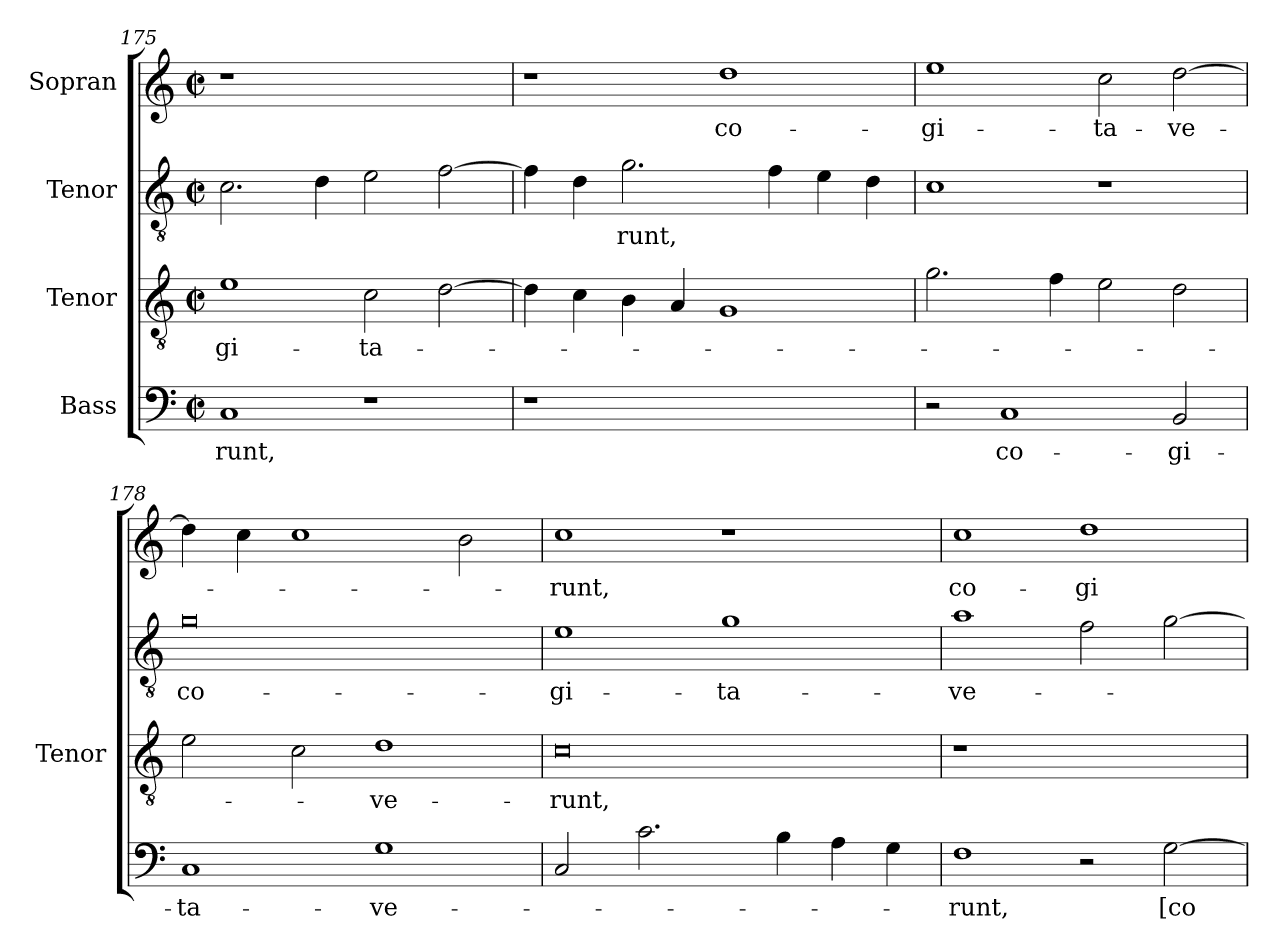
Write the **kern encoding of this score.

**kern	**text	**kern	**text	**kern	**text	**kern	**text
*part4	*part4	*part3	*part3	*part2	*part2	*part1	*part1
*staff4	*staff4	*staff3	*staff3	*staff2	*staff2	*staff1	*staff1
*I"Bass	*	*I"Tenor	*	*I"Tenor	*	*I"Sopran	*
*	*	*I'Tenor	*	*	*	*	*
*clefF4	*	*clefGv2	*	*clefGv2	*	*clefG2	*
*	*	*ITrd7c12	*	*ITrd7c12	*	*	*
*k[]	*	*k[]	*	*k[]	*	*k[]	*
*M2/2	*	*M2/2	*	*M2/2	*	*M2/2	*
*met(c|)	*	*met(c|)	*	*met(c|)	*	*met(c|)	*
=175	=175	=175	=175	=175	=175	=175	=175
!	!LO:LY:b:color=#000000	!	!	!	!	!	!
!	!	!	!LO:LY:b:color=#000000	!	!	!LO:N:vis=1	!
1Ci	-runt,	1Ei	-gi-	2.Ci\	.	1r	.
.	.	.	.	4Di\	.	.	.
!	!	!	!LO:LY:b:color=#000000	!	!	!	!
1r	.	2Ci\	-ta-	2Ei\	.	1ryy	.
.	.	[>2Di\	.	[>2Fi\	.	.	.
=176	=176	=176	=176	=176	=176	=176	=176
!LO:N:vis=1	!	!	!	!	!	!	!
1r	.	4Di\]	.	4Fi\]	.	1r	.
.	.	4Ci\	.	4Di\	.	.	.
!	!	!	!	!	!LO:LY:b:color=#000000	!	!
.	.	4BBi\	.	2.Gi\	-runt,	.	.
.	.	4AAi/	.	.	.	.	.
!	!	!	!	!	!	!	!LO:LY:b:color=#000000
1ryy	.	1GGi	.	.	.	1ddi	co-
.	.	.	.	4Fi\	.	.	.
.	.	.	.	4Ei\	.	.	.
.	.	.	.	4Di\	.	.	.
=177	=177	=177	=177	=177	=177	=177	=177
!	!	!	!	!	!	!	!LO:LY:b:color=#000000
2r	.	2.Gi\	.	1Ci	.	1eei	-gi-
!	!LO:LY:b:color=#000000	!	!	!	!	!	!
1Ci	co-	.	.	.	.	.	.
.	.	4Fi\	.	.	.	.	.
!	!	!	!	!	!	!	!LO:LY:b:color=#000000
.	.	2Ei\	.	1r	.	2cci\	-ta-
!	!LO:LY:b:color=#000000	!	!	!	!	!	!
!	!	!	!	!	!	!	!LO:LY:b:color=#000000
2BBi/	-gi-	2Di\	.	.	.	[>2ddi\	-ve-
=178	=178	=178	=178	=178	=178	=178	=178
!	!LO:LY:b:color=#000000	!	!	!	!	!	!
!	!	!	!	!	!LO:LY:b:color=#000000	!	!
1Ci	-ta-	2Ei\	.	0Gi	co-	4ddi\]	.
.	.	.	.	.	.	4cci\	.
.	.	2Ci\	.	.	.	1cci	.
!	!LO:LY:b:color=#000000	!	!	!	!	!	!
!	!	!	!LO:LY:b:color=#000000	!	!	!	!
1Gi	-ve-	1Di	-ve-	.	.	.	.
.	.	.	.	.	.	2bi\	.
!!LO:LB:g=z
=179	=179	=179	=179	=179	=179	=179	=179
!	!	!	!LO:LY:b:color=#000000	!	!	!	!
!	!	!	!	!	!LO:LY:b:color=#000000	!	!
!	!	!	!	!	!	!	!LO:LY:b:color=#000000
2Ci/	.	0Ci	-runt,	1Ei	-gi-	1cci	-runt,
2.ci\	.	.	.	.	.	.	.
!	!	!	!	!	!LO:LY:b:color=#000000	!	!
.	.	.	.	1Gi	-ta-	1r	.
4Bi\	.	.	.	.	.	.	.
4Ai\	.	.	.	.	.	.	.
4Gi\	.	.	.	.	.	.	.
=180	=180	=180	=180	=180	=180	=180	=180
!	!LO:LY:b:color=#000000	!LO:N:vis=1	!	!	!	!	!
!	!	!	!	!	!LO:LY:b:color=#000000	!	!
!	!	!	!	!	!	!	!LO:LY:b:color=#000000
1Fi	-runt,	1r	.	1Ai	-ve-	1cci	co-
!	!	!	!	!	!	!	!LO:LY:b:color=#000000
2r	.	1ryy	.	2Fi\	.	1ddi	-gi-
!	!LO:LY:b:color=#000000	!	!	!	!	!	!
[>2Gi\	[co-	.	.	[>2Gi\	.	.	.
=	=	=	=	=	=	=	=
*-	*-	*-	*-	*-	*-	*-	*-
